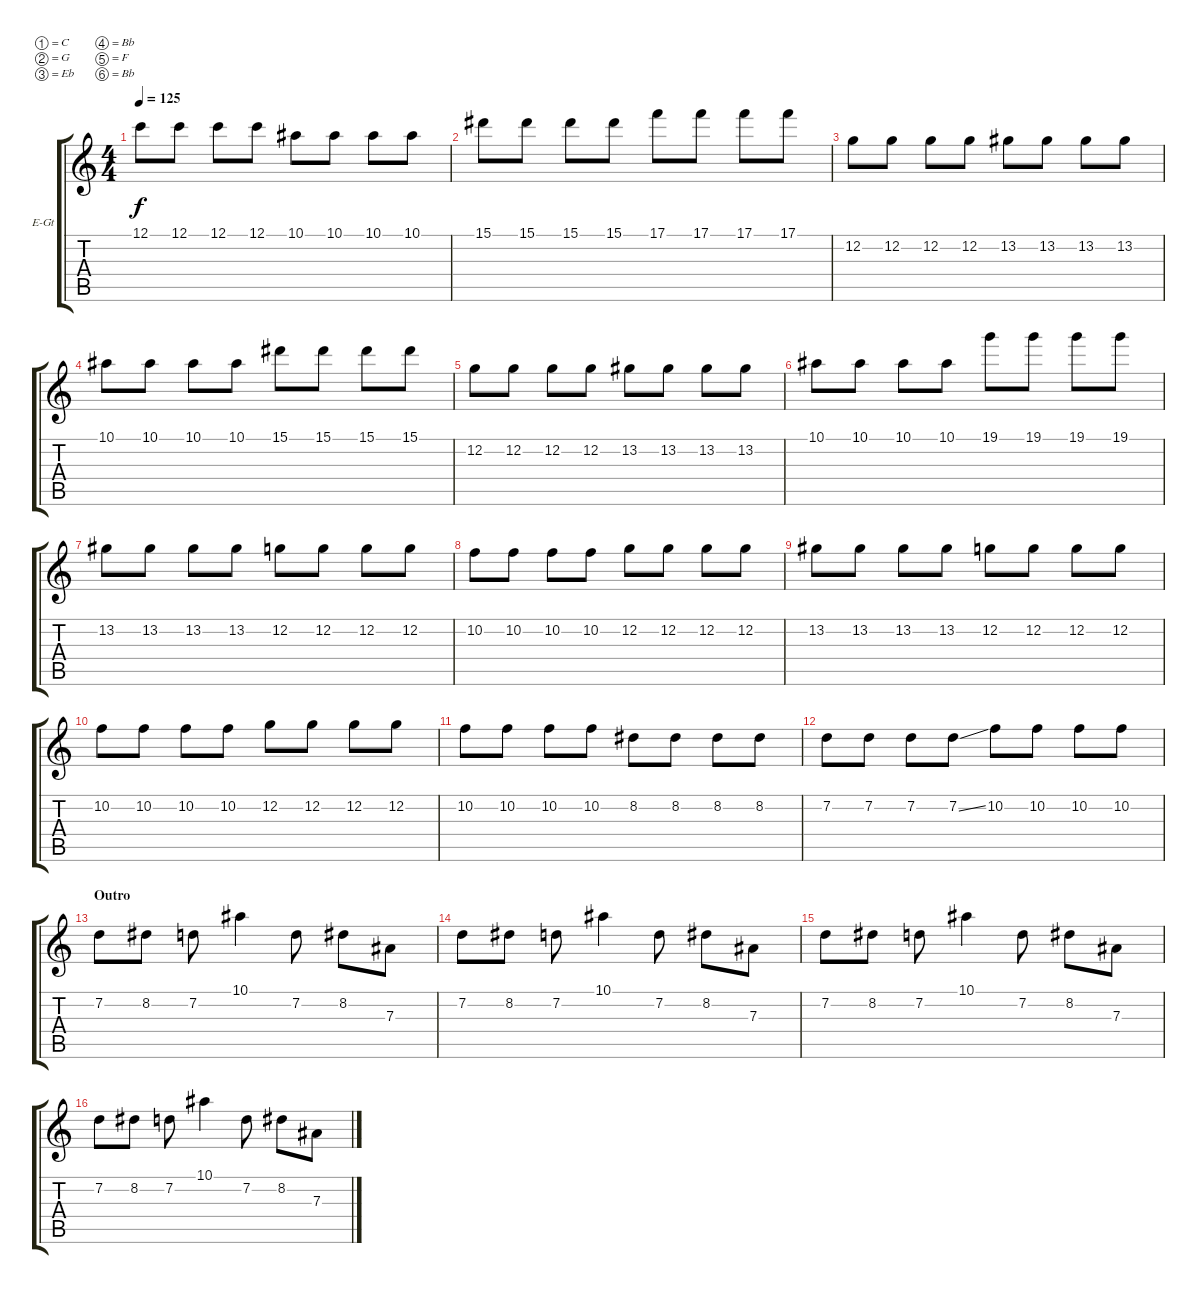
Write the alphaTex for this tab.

\bracketExtendMode groupsimilarinstruments
\firstSystemTrackNameOrientation horizontal
\otherSystemsTrackNameOrientation horizontal
\track ("Lead (Aaron Fink)" "E-Gt") {instrument overdrivenguitar}
\staff {score tabs}
\tuning (C4 G3 Eb3 Bb2 F2 Bb1)
\ts (4 4)
\tempo 125
\clef g2
\ks c
12.1.8{dy f} 12.1.8 12.1.8 12.1.8 10.1.8 10.1.8 10.1.8 10.1.8 |
15.1.8 15.1.8 15.1.8 15.1.8 17.1.8 17.1.8 17.1.8 17.1.8 |
12.2.8 12.2.8 12.2.8 12.2.8 13.2.8 13.2.8 13.2.8 13.2.8 |
10.1.8 10.1.8 10.1.8 10.1.8 15.1.8 15.1.8 15.1.8 15.1.8 |
12.2.8 12.2.8 12.2.8 12.2.8 13.2.8 13.2.8 13.2.8 13.2.8 |
10.1.8 10.1.8 10.1.8 10.1.8 19.1.8 19.1.8 19.1.8 19.1.8 |
13.2.8 13.2.8 13.2.8 13.2.8 12.2.8 12.2.8 12.2.8 12.2.8 |
10.2.8 10.2.8 10.2.8 10.2.8 12.2.8 12.2.8 12.2.8 12.2.8 |
13.2.8 13.2.8 13.2.8 13.2.8 12.2.8 12.2.8 12.2.8 12.2.8 |
10.2.8 10.2.8 10.2.8 10.2.8 12.2.8 12.2.8 12.2.8 12.2.8 |
10.2.8 10.2.8 10.2.8 10.2.8 8.2.8 8.2.8 8.2.8 8.2.8 |
7.2.8 7.2.8 7.2.8 7.2{ss}.8 10.2.8 10.2.8 10.2.8 10.2.8 |
\section ("" "Outro")
7.2.8 8.2.8 7.2.8 10.1.4 7.2.8 8.2.8 7.3.8 |
7.2.8 8.2.8 7.2.8 10.1.4 7.2.8 8.2.8 7.3.8 |
7.2.8 8.2.8 7.2.8 10.1.4 7.2.8 8.2.8 7.3.8 |
7.2.8 8.2.8 7.2.8 10.1.4 7.2.8 8.2.8 7.3.8
